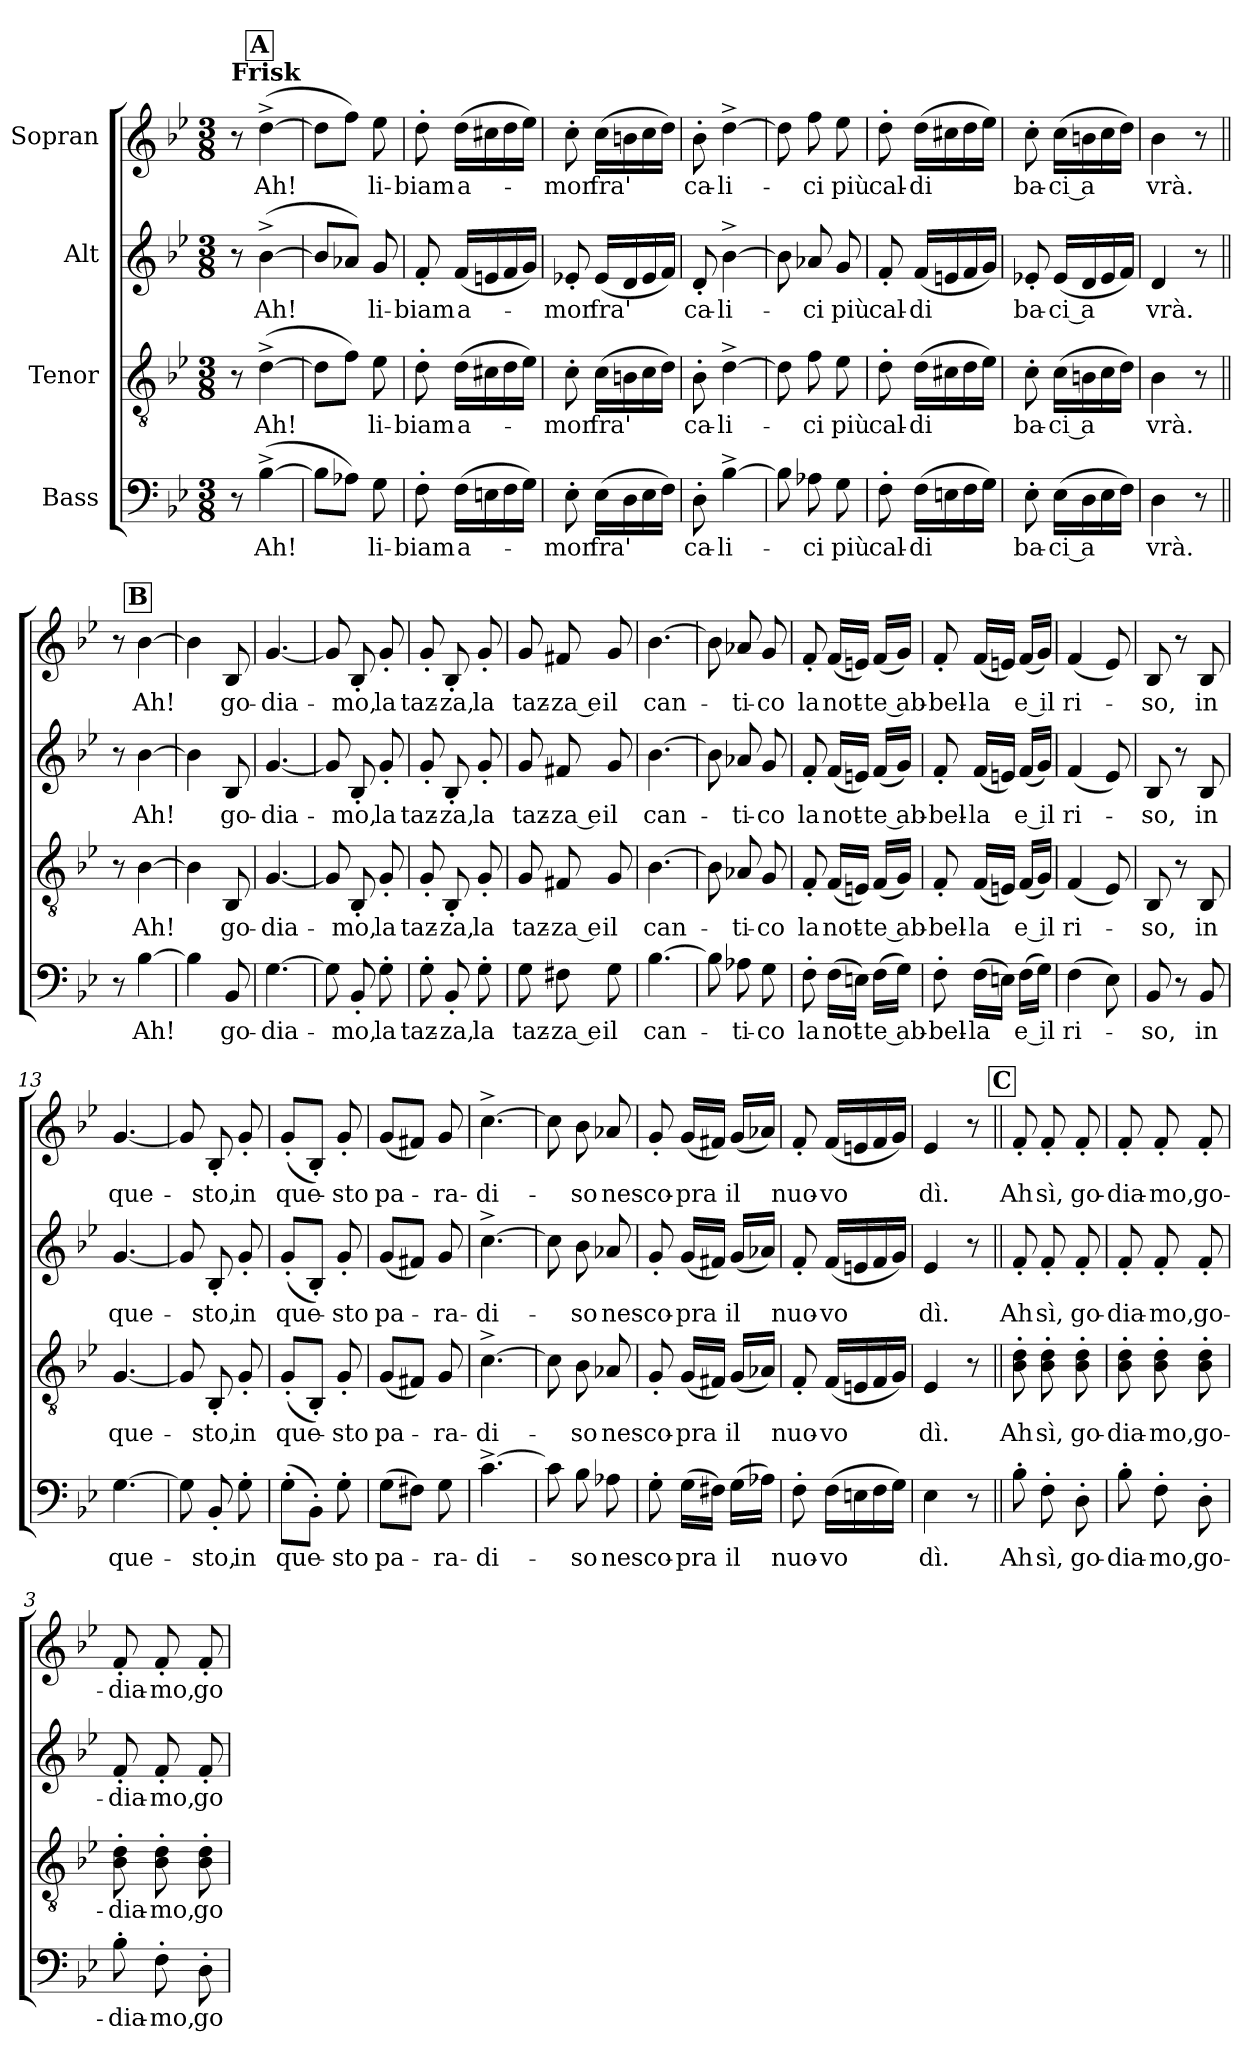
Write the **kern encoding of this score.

**kern	**text	**kern	**text	**kern	**text	**kern	**text
*part4	*part4	*part3	*part3	*part2	*part2	*part1	*part1
*staff4	*staff4	*staff3	*staff3	*staff2	*staff2	*staff1	*staff1
*I"Bass	*	*I"Tenor	*	*I"Alt	*	*I"Sopran	*
*clefF4	*	*clefGv2	*	*clefG2	*	*clefG2	*
*k[b-e-]	*	*k[b-e-]	*	*k[b-e-]	*	*k[b-e-]	*
*M3/8	*	*M3/8	*	*M3/8	*	*M3/8	*
!!LO:REH:place=s1:a:B:fs=14:t=A:qo=0.5
=1	=1	=1	=1	=1	=1	=1	=1
!	!	!	!	!	!	!LO:TX:a:B:t=Frisk	!
8r	.	8r	.	8r	.	8r	.
!	!LO:LY:b	!	!LO:LY:b	!	!LO:LY:b	!	!LO:LY:b
(>[4B-^\	Ah!	(>[4d^\	Ah!	(>[4b-^\	Ah!	(>[4dd^\	Ah!
=2	=2	=2	=2	=2	=2	=2	=2
8B-\L]	.	8d\L]	.	8b-/L]	.	8dd\L]	.
8A-X\J)	.	8f\J)	.	8a-X/J)	.	8ff\J)	.
!	!LO:LY:b	!	!LO:LY:b	!	!LO:LY:b	!	!LO:LY:b
8G\	li-	8e-\	li-	8g/	li-	8ee-\	li-
=3	=3	=3	=3	=3	=3	=3	=3
!	!LO:LY:b	!	!LO:LY:b	!	!LO:LY:b	!	!LO:LY:b
8F'\	-biam	8d'\	-biam	8f'/	-biam	8dd'\	-biam
!	!LO:LY:b	!	!LO:LY:b	!	!LO:LY:b	!	!LO:LY:b
(>16F\LL	a-	(>16d\LL	a-	(<16f/LL	a-	(>16dd\LL	a-
16En\	.	16c#X\	.	16en/	.	16cc#X\	.
16F\	.	16d\	.	16f/	.	16dd\	.
16G\JJ)	.	16e-\JJ)	.	16g/JJ)	.	16ee-\JJ)	.
=4	=4	=4	=4	=4	=4	=4	=4
!	!LO:LY:b	!	!LO:LY:b	!	!LO:LY:b	!	!LO:LY:b
8E-'\	-mor	8c'\	-mor	8e-X'/	-mor	8cc'\	-mor
!	!LO:LY:b	!	!LO:LY:b	!	!LO:LY:b	!	!LO:LY:b
(>16E-\LL	fra'	(>16c\LL	fra'	(<16e-/LL	fra'	(>16cc\LL	fra'
16D\	.	16Bn\	.	16d/	.	16bn\	.
16E-\	.	16c\	.	16e-/	.	16cc\	.
16F\JJ)	.	16d\JJ)	.	16f/JJ)	.	16dd\JJ)	.
!!LO:LB:g=z
=5	=5	=5	=5	=5	=5	=5	=5
!	!LO:LY:b	!	!LO:LY:b	!	!LO:LY:b	!	!LO:LY:b
8D'\	ca-	8B-'\	ca-	8d'/	ca-	8b-'\	ca-
!	!LO:LY:b	!	!LO:LY:b	!	!LO:LY:b	!	!LO:LY:b
[4B-^\	-li-	[4d^\	-li-	[4b-^\	-li-	[4dd^\	-li-
=6	=6	=6	=6	=6	=6	=6	=6
8B-\]	.	8d\]	.	8b-\]	.	8dd\]	.
!	!LO:LY:b	!	!LO:LY:b	!	!LO:LY:b	!	!LO:LY:b
8A-X\	-ci	8f\	-ci	8a-X/	-ci	8ff\	-ci
!	!LO:LY:b	!	!LO:LY:b	!	!LO:LY:b	!	!LO:LY:b
8G\	più	8e-\	più	8g/	più	8ee-\	più
=7	=7	=7	=7	=7	=7	=7	=7
!	!LO:LY:b	!	!LO:LY:b	!	!LO:LY:b	!	!LO:LY:b
8F'\	cal-	8d'\	cal-	8f'/	cal-	8dd'\	cal-
!	!LO:LY:b	!	!LO:LY:b	!	!LO:LY:b	!	!LO:LY:b
(>16F\LL	-di	(>16d\LL	-di	(<16f/LL	-di	(>16dd\LL	-di
16En\	.	16c#X\	.	16en/	.	16cc#X\	.
16F\	.	16d\	.	16f/	.	16dd\	.
16G\JJ)	.	16e-\JJ)	.	16g/JJ)	.	16ee-\JJ)	.
=8	=8	=8	=8	=8	=8	=8	=8
!	!LO:LY:b	!	!LO:LY:b	!	!LO:LY:b	!	!LO:LY:b
8E-'\	ba-	8c'\	ba-	8e-X'/	ba-	8cc'\	ba-
!	!LO:LY:b	!	!LO:LY:b	!	!LO:LY:b	!	!LO:LY:b
(>16E-\LL	-ci a	(>16c\LL	-ci a	(<16e-/LL	-ci a	(>16cc\LL	-ci a
16D\	.	16Bn\	.	16d/	.	16bn\	.
16E-\	.	16c\	.	16e-/	.	16cc\	.
16F\JJ)	.	16d\JJ)	.	16f/JJ)	.	16dd\JJ)	.
=9	=9	=9	=9	=9	=9	=9	=9
!	!LO:LY:b	!	!LO:LY:b	!	!LO:LY:b	!	!LO:LY:b
4D\	vrà.	4B-\	vrà.	4d/	vrà.	4b-\	vrà.
8r	.	8r	.	8r	.	8r	.
!!LO:PB:g=z
!!LO:REH:place=s1:a:B:fs=14:t=B:qo=0.5
=1||	=1||	=1||	=1||	=1||	=1||	=1||	=1||
8r	.	8r	.	8r	.	8r	.
!	!LO:LY:b	!	!LO:LY:b	!	!LO:LY:b	!	!LO:LY:b
[4B-\	Ah!	[4B-\	Ah!	[4b-\	Ah!	[4b-\	Ah!
=2	=2	=2	=2	=2	=2	=2	=2
4B-\]	.	4B-\]	.	4b-\]	.	4b-\]	.
!	!LO:LY:b	!	!LO:LY:b	!	!LO:LY:b	!	!LO:LY:b
8BB-/	go-	8BB-/	go-	8B-/	go-	8B-/	go-
=3	=3	=3	=3	=3	=3	=3	=3
!	!LO:LY:b	!	!LO:LY:b	!	!LO:LY:b	!	!LO:LY:b
[4.G\	-dia-	[4.G/	-dia-	[4.g/	-dia-	[4.g/	-dia-
=4	=4	=4	=4	=4	=4	=4	=4
8G\]	.	8G/]	.	8g/]	.	8g/]	.
!	!LO:LY:b	!	!LO:LY:b	!	!LO:LY:b	!	!LO:LY:b
8BB-'/	-mo,	8BB-'/	-mo,	8B-'/	-mo,	8B-'/	-mo,
!	!LO:LY:b	!	!LO:LY:b	!	!LO:LY:b	!	!LO:LY:b
8G'\	la	8G'/	la	8g'/	la	8g'/	la
=5	=5	=5	=5	=5	=5	=5	=5
!	!LO:LY:b	!	!LO:LY:b	!	!LO:LY:b	!	!LO:LY:b
8G'\	taz-	8G'/	taz-	8g'/	taz-	8g'/	taz-
!	!LO:LY:b	!	!LO:LY:b	!	!LO:LY:b	!	!LO:LY:b
8BB-'/	-za,	8BB-'/	-za,	8B-'/	-za,	8B-'/	-za,
!	!LO:LY:b	!	!LO:LY:b	!	!LO:LY:b	!	!LO:LY:b
8G'\	la	8G'/	la	8g'/	la	8g'/	la
=6	=6	=6	=6	=6	=6	=6	=6
!	!LO:LY:b	!	!LO:LY:b	!	!LO:LY:b	!	!LO:LY:b
8G\	taz-	8G/	taz-	8g/	taz-	8g/	taz-
!	!LO:LY:b	!	!LO:LY:b	!	!LO:LY:b	!	!LO:LY:b
8F#X\	-za e	8F#X/	-za e	8f#X/	-za e	8f#X/	-za e
!	!LO:LY:b	!	!LO:LY:b	!	!LO:LY:b	!	!LO:LY:b
8G\	il	8G/	il	8g/	il	8g/	il
=7	=7	=7	=7	=7	=7	=7	=7
!	!LO:LY:b	!	!LO:LY:b	!	!LO:LY:b	!	!LO:LY:b
[4.B-\	can-	[4.B-\	can-	[4.b-\	can-	[4.b-\	can-
=8	=8	=8	=8	=8	=8	=8	=8
8B-\]	.	8B-\]	.	8b-\]	.	8b-\]	.
!	!LO:LY:b	!	!LO:LY:b	!	!LO:LY:b	!	!LO:LY:b
8A-X\	-ti-	8A-X/	-ti-	8a-X/	-ti-	8a-X/	-ti-
!	!LO:LY:b	!	!LO:LY:b	!	!LO:LY:b	!	!LO:LY:b
8G\	-co	8G/	-co	8g/	-co	8g/	-co
!!LO:LB:g=z
=9	=9	=9	=9	=9	=9	=9	=9
!	!LO:LY:b	!	!LO:LY:b	!	!LO:LY:b	!	!LO:LY:b
8F'\	la	8F'/	la	8f'/	la	8f'/	la
!	!LO:LY:b	!	!LO:LY:b	!	!LO:LY:b	!	!LO:LY:b
(>16F\LL	not-	(<16F/LL	not-	(<16f/LL	not-	(<16f/LL	not-
16En\JJ)	.	16En/JJ)	.	16en/JJ)	.	16en/JJ)	.
!	!LO:LY:b	!	!LO:LY:b	!	!LO:LY:b	!	!LO:LY:b
(>16F\LL	-te ab-	(<16F/LL	-te ab-	(<16f/LL	-te ab-	(<16f/LL	-te ab-
16G\JJ)	.	16G/JJ)	.	16g/JJ)	.	16g/JJ)	.
=10	=10	=10	=10	=10	=10	=10	=10
!	!LO:LY:b	!	!LO:LY:b	!	!LO:LY:b	!	!LO:LY:b
8F'\	-bel-	8F'/	-bel-	8f'/	-bel-	8f'/	-bel-
!	!LO:LY:b	!	!LO:LY:b	!	!LO:LY:b	!	!LO:LY:b
(>16F\LL	-la	(<16F/LL	-la	(<16f/LL	-la	(<16f/LL	-la
16En\JJ)	.	16En/JJ)	.	16en/JJ)	.	16en/JJ)	.
!	!LO:LY:b	!	!LO:LY:b	!	!LO:LY:b	!	!LO:LY:b
(>16F\LL	e il	(<16F/LL	e il	(<16f/LL	e il	(<16f/LL	e il
16G\JJ)	.	16G/JJ)	.	16g/JJ)	.	16g/JJ)	.
=11	=11	=11	=11	=11	=11	=11	=11
!	!LO:LY:b	!	!LO:LY:b	!	!LO:LY:b	!	!LO:LY:b
(>4F\	ri-	(<4F/	ri-	(<4f/	ri-	(<4f/	ri-
8E-\)	.	8E-/)	.	8e-/)	.	8e-/)	.
=12	=12	=12	=12	=12	=12	=12	=12
!	!LO:LY:b	!	!LO:LY:b	!	!LO:LY:b	!	!LO:LY:b
8BB-/	-so,	8BB-/	-so,	8B-/	-so,	8B-/	-so,
8r	.	8r	.	8r	.	8r	.
!	!LO:LY:b	!	!LO:LY:b	!	!LO:LY:b	!	!LO:LY:b
8BB-/	in	8BB-/	in	8B-/	in	8B-/	in
=13	=13	=13	=13	=13	=13	=13	=13
!	!LO:LY:b	!	!LO:LY:b	!	!LO:LY:b	!	!LO:LY:b
[4.G\	que-	[4.G/	que-	[4.g/	que-	[4.g/	que-
=14	=14	=14	=14	=14	=14	=14	=14
8G\]	.	8G/]	.	8g/]	.	8g/]	.
!	!LO:LY:b	!	!LO:LY:b	!	!LO:LY:b	!	!LO:LY:b
8BB-'/	-sto,	8BB-'/	-sto,	8B-'/	-sto,	8B-'/	-sto,
!	!LO:LY:b	!	!LO:LY:b	!	!LO:LY:b	!	!LO:LY:b
8G'\	in	8G'/	in	8g'/	in	8g'/	in
=15	=15	=15	=15	=15	=15	=15	=15
!	!LO:LY:b	!	!LO:LY:b	!	!LO:LY:b	!	!LO:LY:b
(>8G'\L	que-	(<8G'/L	que-	(<8g'/L	que-	(<8g'/L	que-
8BB-'\J)	.	8BB-'/J)	.	8B-'/J)	.	8B-'/J)	.
!	!LO:LY:b	!	!LO:LY:b	!	!LO:LY:b	!	!LO:LY:b
8G'\	-sto	8G'/	-sto	8g'/	-sto	8g'/	-sto
=16	=16	=16	=16	=16	=16	=16	=16
!	!LO:LY:b	!	!LO:LY:b	!	!LO:LY:b	!	!LO:LY:b
(>8G\L	pa-	(<8G/L	pa-	(<8g/L	pa-	(<8g/L	pa-
8F#X\J)	.	8F#X/J)	.	8f#X/J)	.	8f#X/J)	.
!	!LO:LY:b	!	!LO:LY:b	!	!LO:LY:b	!	!LO:LY:b
8G\	-ra-	8G/	-ra-	8g/	-ra-	8g/	-ra-
!!LO:PB:g=z
=17	=17	=17	=17	=17	=17	=17	=17
!	!LO:LY:b	!	!LO:LY:b	!	!LO:LY:b	!	!LO:LY:b
[4.c^\	-di-	[4.c^\	-di-	[4.cc^\	-di-	[4.cc^\	-di-
=18	=18	=18	=18	=18	=18	=18	=18
8c\]	.	8c\]	.	8cc\]	.	8cc\]	.
!	!LO:LY:b	!	!LO:LY:b	!	!LO:LY:b	!	!LO:LY:b
8B-\	-so	8B-\	-so	8b-\	-so	8b-\	-so
!	!LO:LY:b	!	!LO:LY:b	!	!LO:LY:b	!	!LO:LY:b
8A-X\	ne	8A-X/	ne	8a-X/	ne	8a-X/	ne
=19	=19	=19	=19	=19	=19	=19	=19
!	!LO:LY:b	!	!LO:LY:b	!	!LO:LY:b	!	!LO:LY:b
8G'\	sco-	8G'/	sco-	8g'/	sco-	8g'/	sco-
!	!LO:LY:b	!	!LO:LY:b	!	!LO:LY:b	!	!LO:LY:b
(>16G\LL	-pra	(<16G/LL	-pra	(<16g/LL	-pra	(<16g/LL	-pra
16F#X\JJ)	.	16F#X/JJ)	.	16f#X/JJ)	.	16f#X/JJ)	.
!	!LO:LY:b	!	!LO:LY:b	!	!LO:LY:b	!	!LO:LY:b
(>16G\LL	il	(<16G/LL	il	(<16g/LL	il	(<16g/LL	il
16A-X\JJ)	.	16A-X/JJ)	.	16a-X/JJ)	.	16a-X/JJ)	.
=20	=20	=20	=20	=20	=20	=20	=20
!	!LO:LY:b	!	!LO:LY:b	!	!LO:LY:b	!	!LO:LY:b
8F'\	nuo-	8F'/	nuo-	8f'/	nuo-	8f'/	nuo-
!	!LO:LY:b	!	!LO:LY:b	!	!LO:LY:b	!	!LO:LY:b
(>16F\LL	-vo	(<16F/LL	-vo	(<16f/LL	-vo	(<16f/LL	-vo
16En\	.	16En/	.	16en/	.	16en/	.
16F\	.	16F/	.	16f/	.	16f/	.
16G\JJ)	.	16G/JJ)	.	16g/JJ)	.	16g/JJ)	.
=21	=21	=21	=21	=21	=21	=21	=21
!	!LO:LY:b	!	!LO:LY:b	!	!LO:LY:b	!	!LO:LY:b
4E-\	dì.	4E-/	dì.	4e-/	dì.	4e-/	dì.
8r	.	8r	.	8r	.	8r	.
!!LO:PB:g=z
!!LO:REH:place=s1:a:B:fs=14:t=C
=1||	=1||	=1||	=1||	=1||	=1||	=1||	=1||
!	!LO:LY:b	!	!LO:LY:b	!	!LO:LY:b	!	!LO:LY:b
8B-'\	Ah	8B-\' 8d\'	Ah	8f'/	Ah	8f'/	Ah
!	!LO:LY:b	!	!LO:LY:b	!	!LO:LY:b	!	!LO:LY:b
8F'\	sì,	8B-\' 8d\'	sì,	8f'/	sì,	8f'/	sì,
!	!LO:LY:b	!	!LO:LY:b	!	!LO:LY:b	!	!LO:LY:b
8D'\	go-	8B-\' 8d\'	go-	8f'/	go-	8f'/	go-
=2	=2	=2	=2	=2	=2	=2	=2
!	!LO:LY:b	!	!LO:LY:b	!	!LO:LY:b	!	!LO:LY:b
8B-'\	-dia-	8B-\' 8d\'	-dia-	8f'/	-dia-	8f'/	-dia-
!	!LO:LY:b	!	!LO:LY:b	!	!LO:LY:b	!	!LO:LY:b
8F'\	-mo,	8B-\' 8d\'	-mo,	8f'/	-mo,	8f'/	-mo,
!	!LO:LY:b	!	!LO:LY:b	!	!LO:LY:b	!	!LO:LY:b
8D'\	go-	8B-\' 8d\'	go-	8f'/	go-	8f'/	go-
=3	=3	=3	=3	=3	=3	=3	=3
!	!LO:LY:b	!	!LO:LY:b	!	!LO:LY:b	!	!LO:LY:b
8B-'\	-dia-	8B-\' 8d\'	-dia-	8f'/	-dia-	8f'/	-dia-
!	!LO:LY:b	!	!LO:LY:b	!	!LO:LY:b	!	!LO:LY:b
8F'\	-mo,	8B-\' 8d\'	-mo,	8f'/	-mo,	8f'/	-mo,
!	!LO:LY:b	!	!LO:LY:b	!	!LO:LY:b	!	!LO:LY:b
8D'\	go-	8B-\' 8d\'	go-	8f'/	go-	8f'/	go-
=	=	=	=	=	=	=	=
*-	*-	*-	*-	*-	*-	*-	*-
